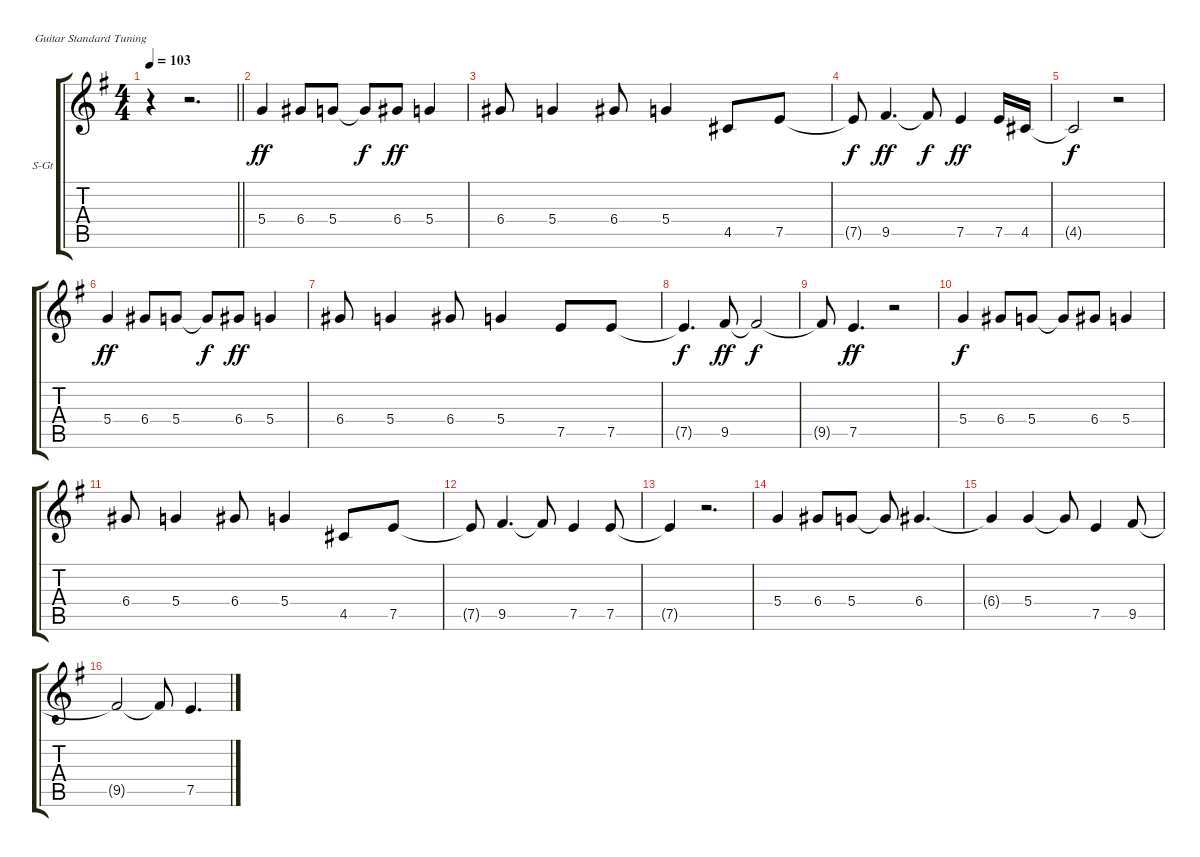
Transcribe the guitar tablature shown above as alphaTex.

\bracketExtendMode groupsimilarinstruments
\firstSystemTrackNameOrientation horizontal
\otherSystemsTrackNameOrientation horizontal
\track ("Vocals" "S-Gt") {mute instrument stringensemble1}
\staff {score tabs}
\tuning (E4 B3 G3 D3 A2 E2)
\displaytranspose 12
\ts (4 4)
\tempo 103
\clef g2
\barLineRight lightlight
\ks eminor
r.4{dy ff} r.2{d} |
5.4.4 6.4.8 5.4.8 5.4{t}.8{dy f} 6.4.8{dy ff} 5.4.4 |
6.4.8 5.4.4 6.4.8 5.4.4 4.5.8 7.5.8 |
7.5{t}.8{dy f} 9.5.4{d dy ff} 9.5{t}.8{dy f} 7.5.4{dy ff} 7.5.16 4.5.16 |
4.5{t}.2{dy f} r.2 |
5.4.4{dy ff} 6.4.8 5.4.8 5.4{t}.8{dy f} 6.4.8{dy ff} 5.4.4 |
6.4.8 5.4.4 6.4.8 5.4.4 7.5.8 7.5.8 |
7.5{t}.4{d dy f} 9.5.8{dy ff} 9.5{t}.2{dy f} |
9.5{t}.8 7.5.4{d dy ff} r.2 |
5.4.4{dy f} 6.4.8 5.4.8 5.4{t}.8 6.4.8 5.4.4 |
6.4.8 5.4.4 6.4.8 5.4.4 4.5.8 7.5.8 |
7.5{t}.8 9.5.4{d} 9.5{t}.8 7.5.4 7.5.8 |
7.5{t}.4 r.2{d} |
5.4.4 6.4.8 5.4.8 5.4{t}.8 6.4.4{d} |
6.4{t}.4 5.4.4 5.4{t}.8 7.5.4 9.5.8 |
9.5{t}.2 9.5{t}.8 7.5.4{d}
